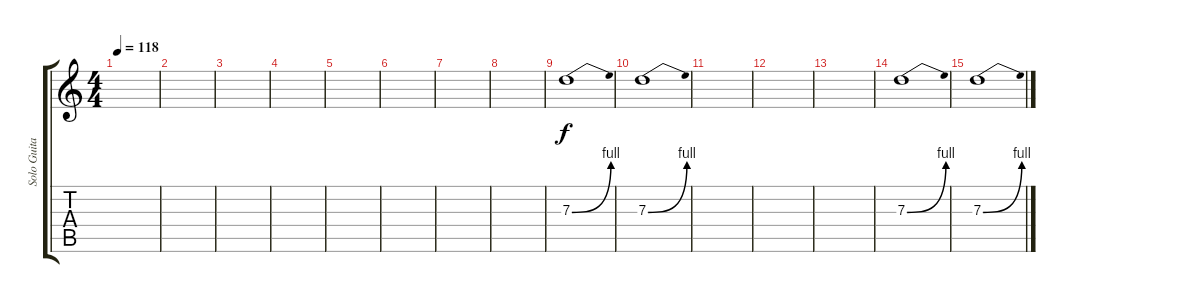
\track ("Solo Guitar" "Solo Guita") {instrument overdrivenguitar}
\staff {score tabs}
\tuning (E4 B3 G3 D3 A2 E2) {hide}
\ts (4 4)
\tempo 118
\clef g2
\ks c
|
|
|
|
|
|
|
|
7.3{be (bend 0 0 60 4)}.1{balance 16} |
7.3{be (bend 0 0 60 4)}.1{balance 16} |
|
|
|
7.3{be (bend 0 0 60 4)}.1{balance 16} |
7.3{be (bend 0 0 60 4)}.1{balance 16}
